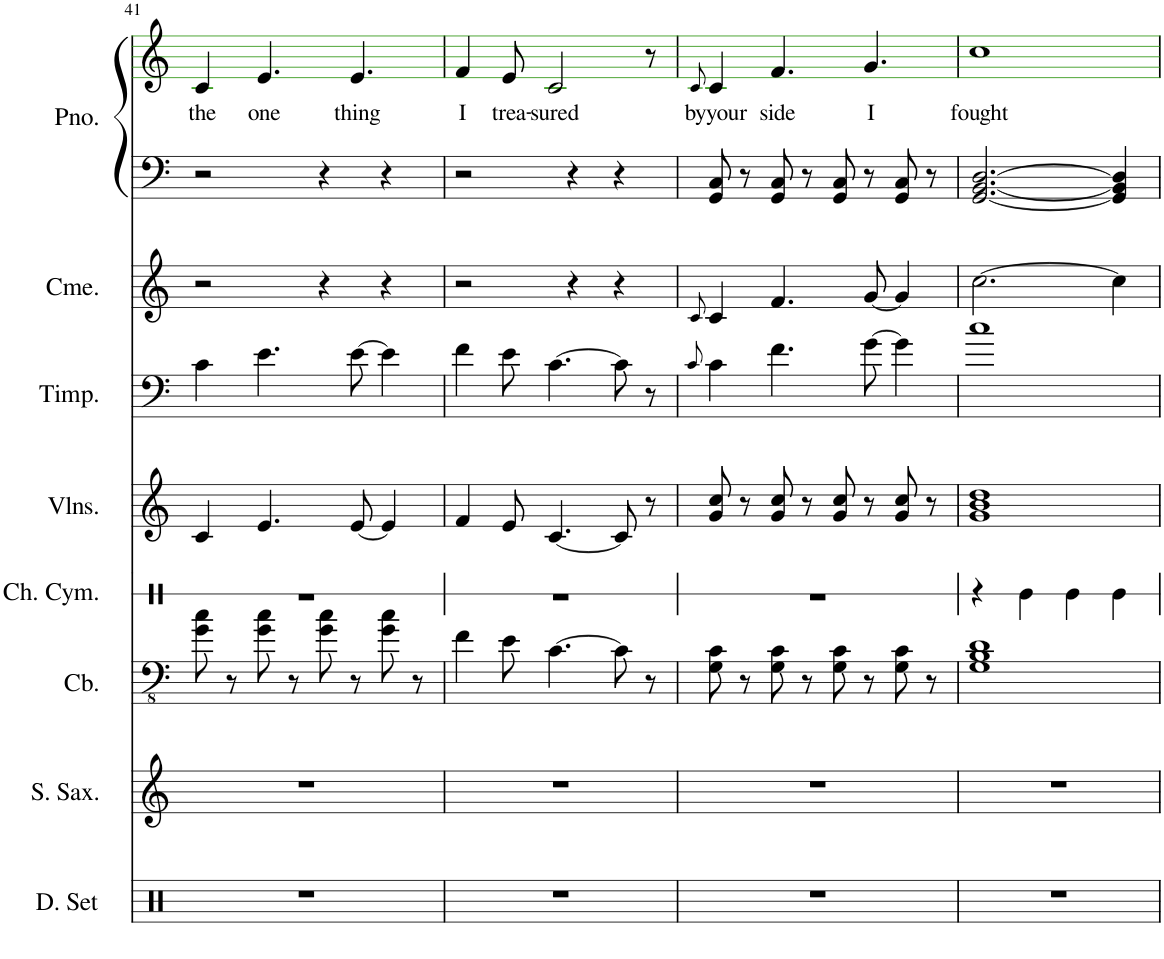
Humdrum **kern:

**kern	**kern	**kern	**kern	**kern	**kern	**kern	**kern	**kern	**text
*part8	*part7	*part6	*part5	*part4	*part3	*part2	*part1	*part1	*part1
*staff9	*staff8	*staff7	*staff6	*staff5	*staff4	*staff3	*staff2	*staff1	*staff1
*I"Drumset	*I"Soprano Saxophone	*I"Contrabass	*I"Chinese Cymbal	*I"Violins	*I"Timpani	*I"Chimes	*I"Grand Piano	*	*
*I'D. Set	*I'S. Sax.	*I'Cb.	*I'Ch. Cym.	*I'Vlns.	*I'Timp.	*I'Cme.	*I'Pno.	*	*
!!LO:PB:g=z
*clefX	*clefG2	*clefFv4	*clefX	*clefG2	*clefF4	*clefG2	*clefF4	*clefG2	*
*	*ITrd1c2	*ITrd7c12	*	*	*	*	*	*	*
*k[]	*k[]	*k[]	*k[]	*k[]	*k[]	*k[]	*k[]	*k[]	*
*M4/4	*M4/4	*M4/4	*M4/4	*M4/4	*M4/4	*M4/4	*M4/4	*M4/4	*
=41	=41	=41	=41	=41	=41	=41	=41	=41	=41
!	!	!	!	!	!	!	!	!	!LO:LY:b
1r	1r	8G\ 8c\	1r	4c/	4c\	2r	2r	4c/	the
.	.	8r	.	.	.	.	.	.	.
!	!	!	!	!	!	!	!	!	!LO:LY:b
.	.	8G\ 8c\	.	4.e/	4.e\	.	.	4.e/	one
.	.	8r	.	.	.	.	.	.	.
.	.	8G\ 8c\	.	.	.	4r	4r	.	.
!	!	!	!	!	!	!	!	!	!LO:LY:b
.	.	8r	.	[8e/	[8e\	.	.	4.e/	thing
.	.	8G\ 8c\	.	4e/]	4e\]	4r	4r	.	.
.	.	8r	.	.	.	.	.	.	.
=42	=42	=42	=42	=42	=42	=42	=42	=42	=42
!	!	!	!	!	!	!	!	!	!LO:LY:b
1r	1r	4F\	1r	4f/	4f\	2r	2r	4f/	I
!	!	!	!	!	!	!	!	!	!LO:LY:b
.	.	8E\	.	8e/	8e\	.	.	8e/	trea-
!	!	!	!	!	!	!	!	!	!LO:LY:b
.	.	[4.C\	.	[4.c/	[4.c\	.	.	2c/	-sured
.	.	.	.	.	.	4r	4r	.	.
.	.	8C\]	.	8c/]	8c\]	4r	4r	.	.
.	.	8r	.	8r	8r	.	.	8r	.
=43	=43	=43	=43	=43	=43	=43	=43	=43	=43
.	.	.	.	.	8qc/	8qc/	.	8qc/	.
!	!	!	!	!	!	!	!	!	!LO:LY:b
1r	1r	8GG\ 8C\	1r	8g/ 8cc/	4c\	4c/	8GG/ 8C/	4c/	byyour
.	.	8r	.	8r	.	.	8r	.	.
!	!	!	!	!	!	!	!	!	!LO:LY:b
.	.	8GG\ 8C\	.	8g/ 8cc/	4.f\	4.f/	8GG/ 8C/	4.f/	side
.	.	8r	.	8r	.	.	8r	.	.
.	.	8GG\ 8C\	.	8g/ 8cc/	.	.	8GG/ 8C/	.	.
!	!	!	!	!	!	!	!	!	!LO:LY:b
.	.	8r	.	8r	[8g\	[8g/	8r	4.g/	I
.	.	8GG\ 8C\	.	8g/ 8cc/	4g\]	4g/]	8GG/ 8C/	.	.
.	.	8r	.	8r	.	.	8r	.	.
=44	=44	=44	=44	=44	=44	=44	=44	=44	=44
!	!	!	!	!	!	!	!	!	!LO:LY:b
1r	1r	1GG 1BB 1D	4r	1g 1b 1dd	1cc	[2.cc\	[2.GG/ [2.BB/ [2.D/	1cc	fought
.	.	.	4Re\	.	.	.	.	.	.
.	.	.	4Re\	.	.	.	.	.	.
.	.	.	4Re\	.	.	4cc\]	4GG/] 4BB/] 4D/]	.	.
=	=	=	=	=	=	=	=	=	=
*-	*-	*-	*-	*-	*-	*-	*-	*-	*-
